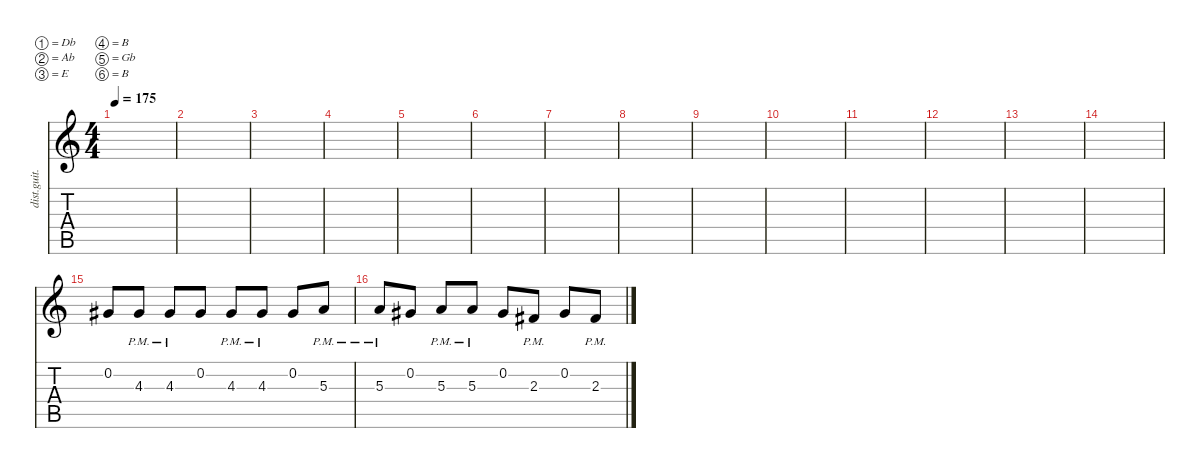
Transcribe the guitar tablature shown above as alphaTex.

\defaultSystemsLayout 4
\hideDynamics
\bracketExtendMode nobrackets
\otherSystemsTrackNameOrientation horizontal
\track ("lead" "dist.guit.") {instrument distortionguitar}
\staff {score tabs}
\tuning (Db4 Ab3 E3 B2 Gb2 B1)
\ts (4 4)
\tempo 175
\clef g2
\ks c
|
|
|
|
|
|
|
|
|
|
|
|
|
|
0.2{acc #}.8{beam Up} 4.3{pm acc #}.8{beam Up} 4.3{pm acc #}.8{beam Up} 0.2{acc #}.8{beam Up} 4.3{pm acc #}.8{beam Up} 4.3{pm acc #}.8{beam Up} 0.2{acc #}.8{beam Up} 5.3{pm}.8{beam Up} |
5.3{pm}.8{beam Up} 0.2{acc #}.8{beam Up} 5.3{pm}.8{beam Up} 5.3{pm}.8{beam Up} 0.2{acc #}.8{beam Up} 2.3{pm acc #}.8{beam Up} 0.2{acc #}.8{beam Up} 2.3{pm acc #}.8{beam Up}
